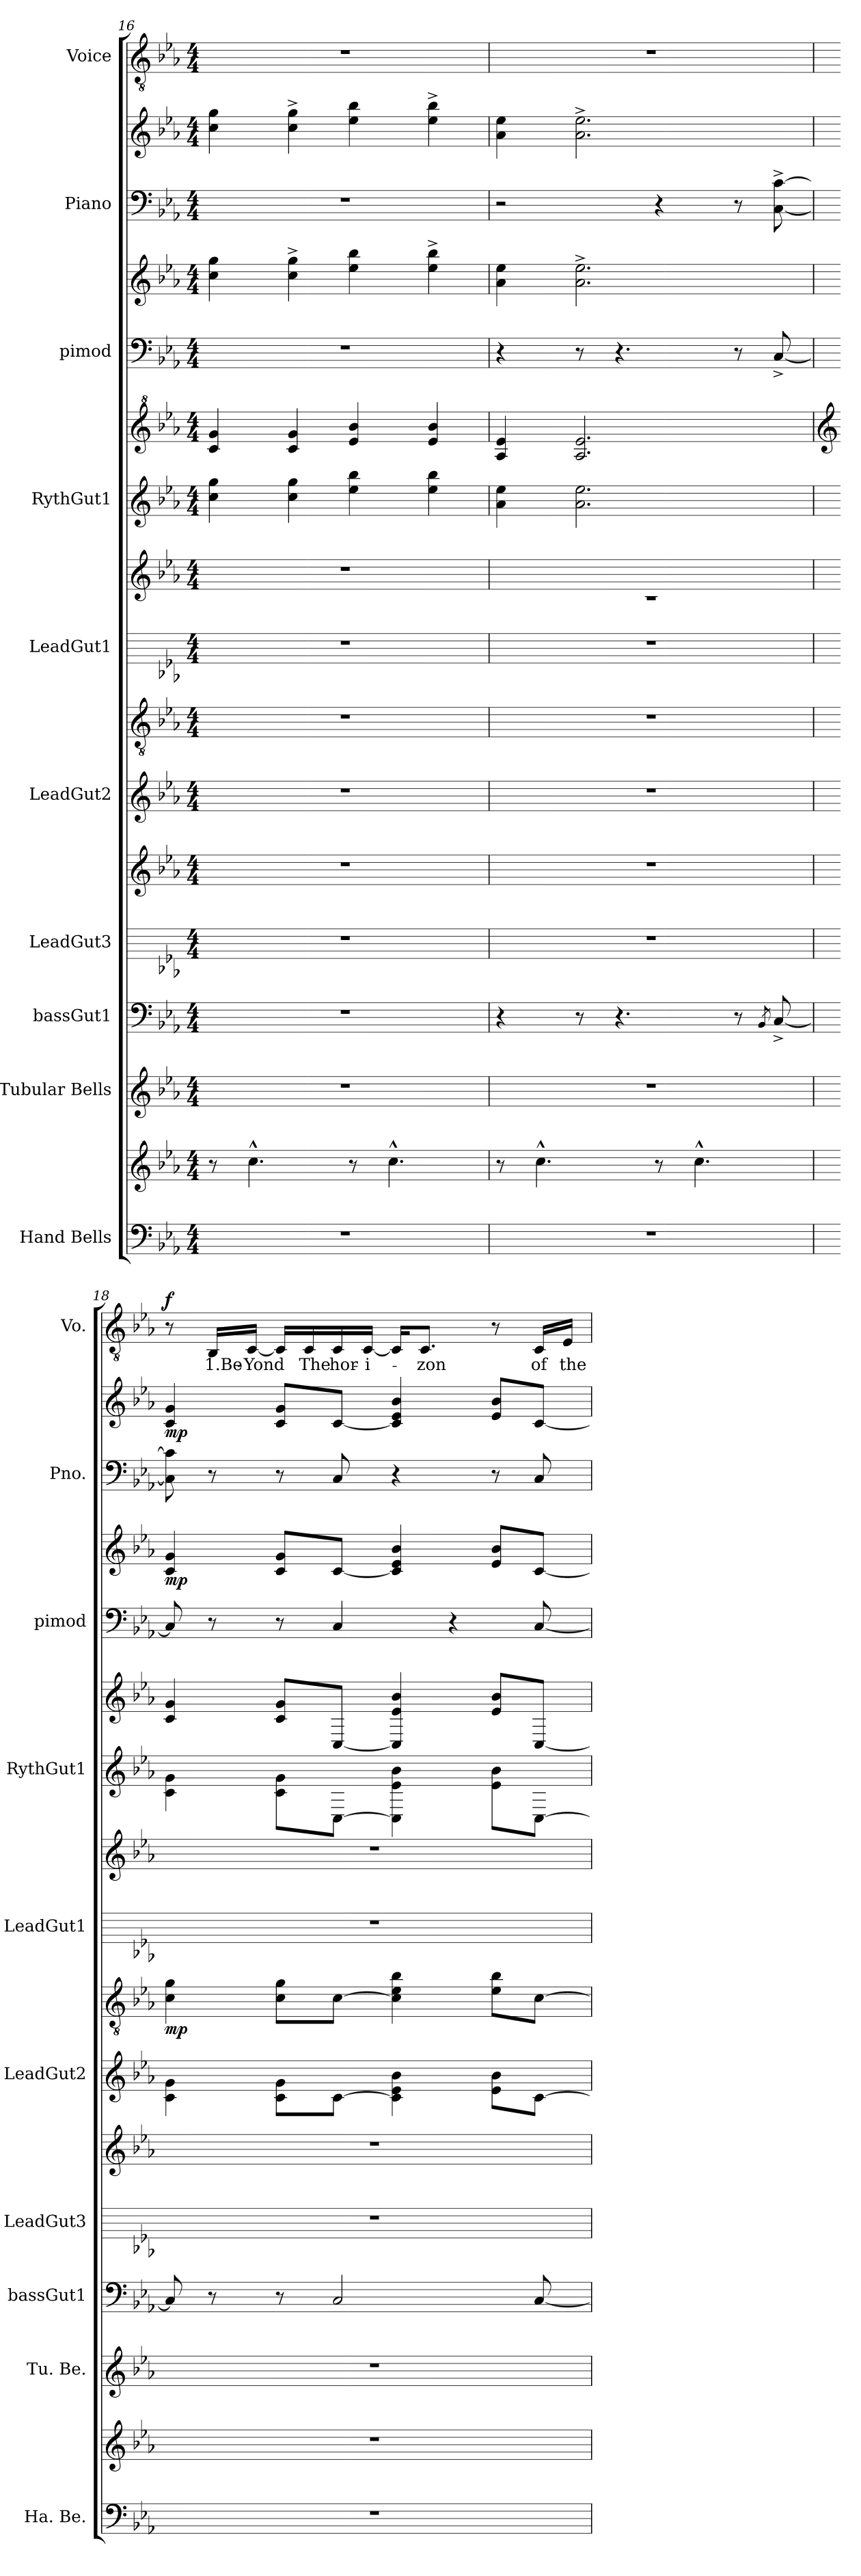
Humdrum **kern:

**kern	**kern	**kern	**kern	**kern	**kern	**kern	**kern	**dynam	**kern	**kern	**kern	**kern	**kern	**kern	**dynam	**kern	**kern	**dynam	**kern	**text	**dynam
*part10	*part10	*part9	*part8	*part7	*part7	*part6	*part6	*part6	*part5	*part5	*part4	*part4	*part3	*part3	*part3	*part2	*part2	*part2	*part1	*part1	*part1
*staff17	*staff16	*staff15	*staff14	*staff13	*staff12	*staff11	*staff10	*staff10/11	*staff9	*staff8	*staff7	*staff6	*staff5	*staff4	*staff4/5	*staff3	*staff2	*staff2/3	*staff1	*staff1	*staff1
*I"Hand Bells	*	*I"Tubular Bells	*I"bassGut1	*I"LeadGut3	*	*I"LeadGut2	*	*	*I"LeadGut1	*	*I"RythGut1	*	*I"pimod	*	*	*I"Piano	*	*	*I"Voice	*	*
*I'Ha. Be.	*	*I'Tu. Be.	*I'bassGut1	*I'LeadGut3	*	*I'LeadGut2	*	*	*I'LeadGut1	*	*I'RythGut1	*	*I'pimod	*	*	*I'Pno.	*	*	*I'Vo.	*	*
*clefF4	*clefG2	*clefG2	*clefF4	*	*clefG2	*	*clefGv2	*	*	*clefG2	*	*clefG^2	*clefF4	*clefG2	*	*clefF4	*clefG2	*	*clefGv2	*	*
*k[b-e-a-]	*k[b-e-a-]	*k[b-e-a-]	*k[b-e-a-]	*k[b-e-a-]	*k[b-e-a-]	*k[b-e-a-]	*k[b-e-a-]	*	*k[b-e-a-]	*k[b-e-a-]	*k[b-e-a-]	*k[b-e-a-]	*k[b-e-a-]	*k[b-e-a-]	*	*k[b-e-a-]	*k[b-e-a-]	*	*k[b-e-a-]	*	*
*M4/4	*M4/4	*M4/4	*M4/4	*M4/4	*M4/4	*M4/4	*M4/4	*	*M4/4	*M4/4	*M4/4	*M4/4	*M4/4	*M4/4	*	*M4/4	*M4/4	*	*M4/4	*	*
=16	=16	=16	=16	=16	=16	=16	=16	=16	=16	=16	=16	=16	=16	=16	=16	=16	=16	=16	=16	=16	=16
1r	8r	1r	1r	1r	1r	1r	1r	.	1r	1r	4cc\ 4gg\	4cc/ 4gg/	1r	4cc\ 4gg\	.	1r	4cc\ 4gg\	.	1r	.	.
.	4.cc^^\	.	.	.	.	.	.	.	.	.	.	.	.	.	.	.	.	.	.	.	.
.	.	.	.	.	.	.	.	.	.	.	4cc\ 4gg\	4cc/ 4gg/	.	4cc\^ 4gg\^	.	.	4cc\^ 4gg\^	.	.	.	.
.	8r	.	.	.	.	.	.	.	.	.	4ee-\ 4bb-\	4ee-/ 4bb-/	.	4ee-\ 4bb-\	.	.	4ee-\ 4bb-\	.	.	.	.
.	4.cc^^\	.	.	.	.	.	.	.	.	.	.	.	.	.	.	.	.	.	.	.	.
.	.	.	.	.	.	.	.	.	.	.	4ee-\ 4bb-\	4ee-/ 4bb-/	.	4ee-\^ 4bb-\^	.	.	4ee-\^ 4bb-\^	.	.	.	.
=17	=17	=17	=17	=17	=17	=17	=17	=17	=17	=17	=17	=17	=17	=17	=17	=17	=17	=17	=17	=17	=17
1r	8r	1r	4r	1r	1r	1r	1r	.	1r	1rc	4a-\ 4ee-\	4a-/ 4ee-/	4r	4a-\ 4ee-\	.	2r	4a-\ 4ee-\	.	1r	.	.
.	4.cc^^\	.	.	.	.	.	.	.	.	.	.	.	.	.	.	.	.	.	.	.	.
.	.	.	8r	.	.	.	.	.	.	.	2.a-\ 2.ee-\	2.a-/ 2.ee-/	8r	2.a-\^ 2.ee-\^	.	.	2.a-\^ 2.ee-\^	.	.	.	.
.	.	.	4.r	.	.	.	.	.	.	.	.	.	4.r	.	.	.	.	.	.	.	.
.	8r	.	.	.	.	.	.	.	.	.	.	.	.	.	.	4r	.	.	.	.	.
.	4.cc^^\	.	.	.	.	.	.	.	.	.	.	.	.	.	.	.	.	.	.	.	.
.	.	.	8r	.	.	.	.	.	.	.	.	.	8r	.	.	8r	.	.	.	.	.
.	.	.	8qBB-/	.	.	.	.	.	.	.	.	.	.	.	.	.	.	.	.	.	.
.	.	.	[8C^/	.	.	.	.	.	.	.	.	.	[8C^/	.	.	[8C\^ [8c\^	.	.	.	.	.
!!LO:PB:g=z
=18	=18	=18	=18	=18	=18	=18	=18	=18	=18	=18	=18	=18	=18	=18	=18	=18	=18	=18	=18	=18	=18
*	*	*	*	*	*	*	*	*	*	*	*	*clefG2	*	*	*	*	*	*	*	*	*
!	!	!	!	!	!	!	!	!LO:DY:b	!	!	!	!	!	!	!LO:DY:b	!	!	!LO:DY:b	!	!	!LO:DY:b
1r	1r	1r	8C/]	1r	1r	4c\ 4g\	4c\ 4g\	mp	1r	1r	4c\ 4g\	4c/ 4g/	8C/]	4c/ 4g/	mp	8C\] 8c\]	4c/ 4g/	mp	8r	.	f
.	.	.	8r	.	.	.	.	.	.	.	.	.	8r	.	.	8r	.	.	16BB-/LL	1.Be-	.
.	.	.	.	.	.	.	.	.	.	.	.	.	.	.	.	.	.	.	[16C/JJ	-Yond	.
.	.	.	8r	.	.	8c\ 8g\L	8c\ 8g\L	.	.	.	8c\ 8g\L	8c/ 8g/L	8r	8c/ 8g/L	.	8r	8c/ 8g/L	.	16C/LL]	.	.
.	.	.	.	.	.	.	.	.	.	.	.	.	.	.	.	.	.	.	16C/	The	.
.	.	.	2C/	.	.	[8c\J	[8c\J	.	.	.	[8C\J	[8C/J	4C/	[8c/J	.	8C/	[8c/J	.	16C/	hor-	.
.	.	.	.	.	.	.	.	.	.	.	.	.	.	.	.	.	.	.	[16C/JJ	-i-	.
.	.	.	.	.	.	4c\] 4e-\ 4b-\	4c\] 4e-\ 4b-\	.	.	.	4C\] 4e-\ 4b-\	4C/] 4e-/ 4b-/	.	4c/] 4e-/ 4b-/	.	4r	4c/] 4e-/ 4b-/	.	16C/KL]	.	.
.	.	.	.	.	.	.	.	.	.	.	.	.	.	.	.	.	.	.	8.C/J	zon	.
.	.	.	.	.	.	.	.	.	.	.	.	.	4r	.	.	.	.	.	.	.	.
.	.	.	.	.	.	8e-\ 8b-\L	8e-\ 8b-\L	.	.	.	8e-\ 8b-\L	8e-/ 8b-/L	.	8e-/ 8b-/L	.	8r	8e-/ 8b-/L	.	8r	.	.
.	.	.	[8C/	.	.	[8c\J	[8c\J	.	.	.	[8C\J	[8C/J	[8C/	[8c/J	.	8C/	[8c/J	.	16C/LL	of	.
.	.	.	.	.	.	.	.	.	.	.	.	.	.	.	.	.	.	.	16E-/JJ	the	.
=	=	=	=	=	=	=	=	=	=	=	=	=	=	=	=	=	=	=	=	=	=
*-	*-	*-	*-	*-	*-	*-	*-	*-	*-	*-	*-	*-	*-	*-	*-	*-	*-	*-	*-	*-	*-
